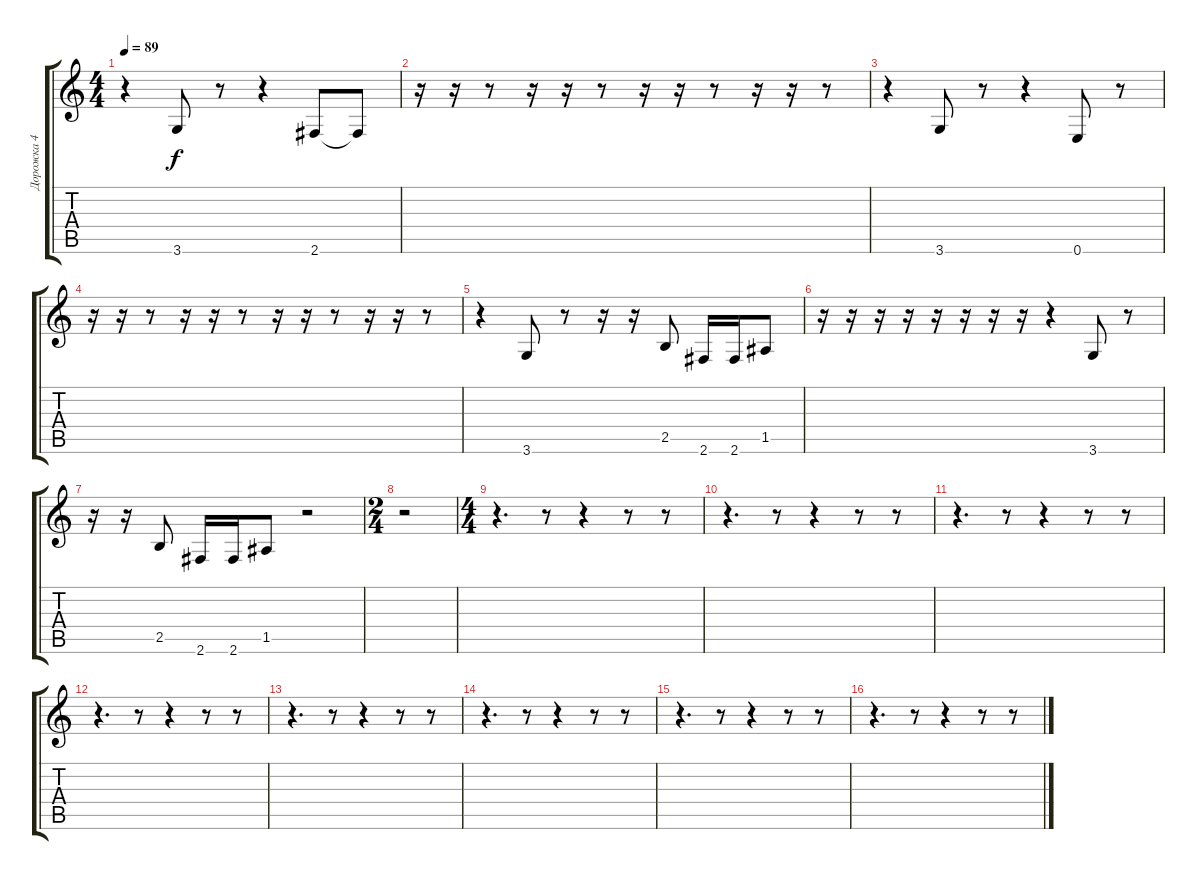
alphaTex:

\track ("Дорожка 4" "Дорожка 4") {instrument electricbasspick}
\staff {score tabs}
\tuning (E4 B3 G3 D3 A2 E2) {hide}
\ts (4 4)
\tempo 89
\clef g2
\ks c
r.4{dy f} 3.6.8 r.8 r.4 2.6.8 2.6{t}.8 |
r.16 r.16 r.8 r.16 r.16 r.8 r.16 r.16 r.8 r.16 r.16 r.8 |
r.4 3.6.8 r.8 r.4 0.6.8 r.8 |
r.16 r.16 r.8 r.16 r.16 r.8 r.16 r.16 r.8 r.16 r.16 r.8 |
r.4 3.6.8 r.8 r.16 r.16 2.5.8 2.6.16 2.6.16 1.5.8 |
r.16 r.16 r.16 r.16 r.16 r.16 r.16 r.16 r.4 3.6.8 r.8 |
r.16 r.16 2.5.8 2.6.16 2.6.16 1.5.8 r.2 |
\ts (2 4)
r.2 |
\ts (4 4)
r.4{d} r.8 r.4 r.8 r.8 |
r.4{d} r.8 r.4 r.8 r.8 |
r.4{d} r.8 r.4 r.8 r.8 |
r.4{d} r.8 r.4 r.8 r.8 |
r.4{d} r.8 r.4 r.8 r.8 |
r.4{d} r.8 r.4 r.8 r.8 |
r.4{d} r.8 r.4 r.8 r.8 |
r.4{d} r.8 r.4 r.8 r.8
